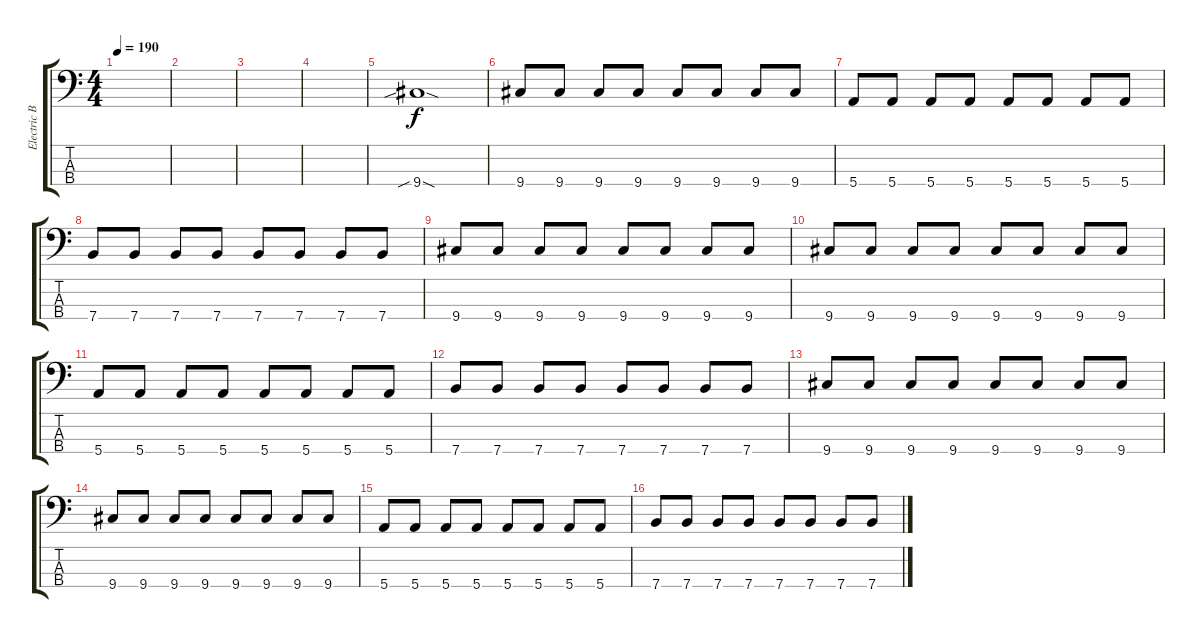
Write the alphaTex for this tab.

\track ("Electric Bass" "Electric B") {instrument electricbassfinger}
\staff {score tabs}
\tuning (G2 D2 A1 E1) {hide}
\ts (4 4)
\tempo 190
\clef f4
\ks c
|
|
|
|
9.4{sib sod}.1 |
9.4.8 9.4.8 9.4.8 9.4.8 9.4.8 9.4.8 9.4.8 9.4.8 |
5.4.8 5.4.8 5.4.8 5.4.8 5.4.8 5.4.8 5.4.8 5.4.8 |
7.4.8 7.4.8 7.4.8 7.4.8 7.4.8 7.4.8 7.4.8 7.4.8 |
9.4.8 9.4.8 9.4.8 9.4.8 9.4.8 9.4.8 9.4.8 9.4.8 |
9.4.8 9.4.8 9.4.8 9.4.8 9.4.8 9.4.8 9.4.8 9.4.8 |
5.4.8 5.4.8 5.4.8 5.4.8 5.4.8 5.4.8 5.4.8 5.4.8 |
7.4.8 7.4.8 7.4.8 7.4.8 7.4.8 7.4.8 7.4.8 7.4.8 |
9.4.8 9.4.8 9.4.8 9.4.8 9.4.8 9.4.8 9.4.8 9.4.8 |
9.4.8 9.4.8 9.4.8 9.4.8 9.4.8 9.4.8 9.4.8 9.4.8 |
5.4.8 5.4.8 5.4.8 5.4.8 5.4.8 5.4.8 5.4.8 5.4.8 |
7.4.8 7.4.8 7.4.8 7.4.8 7.4.8 7.4.8 7.4.8 7.4.8
